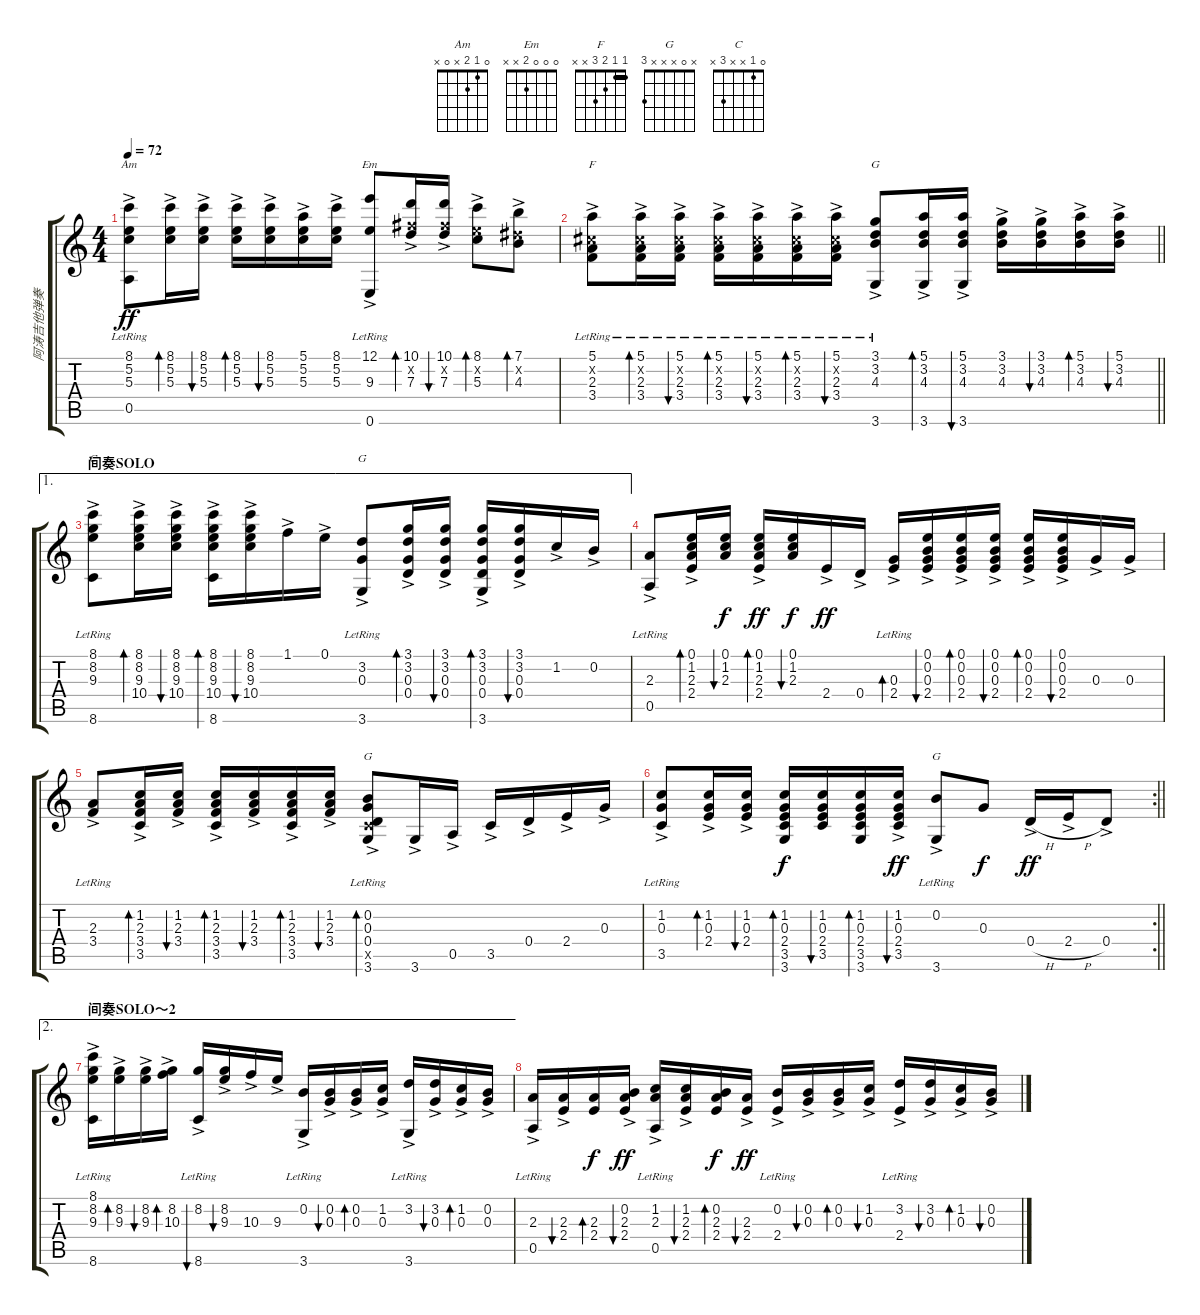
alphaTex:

\track ("阿涛吉他弹奏" "阿涛吉他弹奏") {instrument acousticguitarsteel}
\staff {score tabs}
\tuning (E4 B3 G3 D3 A2 E2) {hide}
\chord ("Am" 0 1 2 x 0 x)
\chord ("Em" 0 0 0 2 x x)
\chord ("F" 1 1 2 3 x x) {barre 1}
\chord ("G" 3 3 4 x x 3) {barre 3}
\chord ("C" 0 1 x x 3 x)
\chord ("G" x 3 0 x x 3)
\chord ("G" x 0 0 0 x 3)
\chord ("G" x 0 x x x 3)
\ts (4 4)
\tempo 72
\clef g2
\ks c
(8.1{ac} 5.2 5.3 0.5{ac lr}).8{ch "Am" dy ff} (8.1{ac} 5.2 5.3).16{bd 60} (8.1{ac} 5.2 5.3).16{bu 30} (8.1{ac} 5.2 5.3).16{bd 60} (8.1{ac} 5.2 5.3).16{bu 30} (5.1{ac} 5.2 5.3).16 (8.1{ac} 5.2 5.3).16 (12.1{ac} 9.3 0.6{ac lr}).8{ch "Em"} (10.1{ac} 7.2{x} 7.3).16{bd 60} (10.1{ac} 7.2{x} 7.3).16{bu 30} (8.1{ac} 5.2{x} 5.3).8{bd 60} (7.1{ac} 4.2{x} 4.3).8{bd 60} |
\barLineRight lightlight
(5.1{ac} 2.2{x} 2.3 3.4{ac lr}).8{ch "F"} (5.1{ac} 2.2{x} 2.3 3.4{ac lr}).16{bd 60} (5.1{ac} 2.2{x} 2.3 3.4{ac lr}).16{bu 30} (5.1{ac} 2.2{x} 2.3 3.4{ac lr}).16{bd 60} (5.1{ac} 2.2{x} 2.3 3.4{ac lr}).16{bu 30} (5.1{ac} 2.2{x} 2.3 3.4{ac lr}).16{bd 30} (5.1{ac} 2.2{x} 2.3 3.4{ac lr}).16{bu 30} (3.1{ac} 3.2 4.3 3.6{ac lr}).8{ch "G"} (5.1{ac} 3.2 4.3 3.6{ac}).16{bd 60} (5.1{ac} 3.2 4.3 3.6{ac}).16{bu 30} (3.1{ac} 3.2 4.3).16 (3.1{ac} 3.2 4.3).16{bu 30} (5.1{ac} 3.2 4.3).16{bd 30} (5.1{ac} 3.2 4.3).16{bu 30} |
\ae 1
\section ("" "间奏SOLO")
(8.1{ac} 8.2 9.3 8.6{ac lr}).8{ch "C"} (8.1{ac} 8.2 9.3 10.4).16{bd 60} (8.1{ac} 8.2 9.3 10.4).16{bu 30} (8.1{ac} 8.2 9.3 10.4 8.6{ac}).16{bd 30} (8.1{ac} 8.2 9.3 10.4).16{bu 30} 1.1{ac}.16 0.1{ac}.16 (3.2{ac lr} 0.3 3.6{ac}).8{ch "G"} (3.1 3.2{ac} 0.3 0.4).16{bd 60} (3.1 3.2{ac} 0.3 0.4).16{bu 30} (3.1 3.2{ac} 0.3 0.4 3.6).16{bd 30} (3.1 3.2{ac} 0.3 0.4).16{bu 30} 1.2{ac}.16 0.2{ac}.16 |
(2.3{ac lr} 0.5{ac lr}).8 (0.1 1.2 2.3{ac} 2.4).16{bd 60} (0.1 1.2 2.3).16{bu 30 dy f} (0.1 1.2 2.3{ac} 2.4).16{bd 30 dy ff} (0.1 1.2 2.3).16{bu 30 dy f} 2.4{ac}.16{dy ff} 0.4{ac}.16 (0.3 2.4{ac lr}).16{bd 30} (0.1 0.2 0.3 2.4{ac}).16{bu 30} (0.1 0.2 0.3 2.4{ac}).16{bd 30} (0.1 0.2 0.3 2.4{ac}).16{bu 30} (0.1 0.2 0.3 2.4{ac}).16{bd 30} (0.1 0.2 0.3 2.4{ac}).16{bu 30} 0.3{ac}.16 0.3{ac}.16 |
(2.3{ac lr} 3.4{ac lr}).8 (1.2 2.3{ac} 3.4 3.5).16{bd 30} (1.2 2.3{ac} 3.4).16{bu 30} (1.2 2.3{ac} 3.4 3.5).16{bd 30} (1.2 2.3{ac} 3.4).16{bu 30} (1.2 2.3{ac} 3.4 3.5).16{bd 30} (1.2 2.3{ac} 3.4).16{bu 30} (0.2 0.3 0.4 3.5{x} 3.6{ac lr}).8{bd 60 ch "G"} 3.6{ac}.16 0.5{ac}.16 3.5{ac}.16 0.4{ac}.16 2.4{ac}.16 0.3{ac}.16 |
\rc 2
\barLineRight lightlight
(1.2{ac lr} 0.3 3.5{lr}).8 (1.2{ac} 0.3 2.4).16{bd 60} (1.2{ac} 0.3 2.4).16{bu 30} (1.2 0.3 2.4 3.5 3.6).16{bd 30 dy f} (1.2 0.3 2.4 3.5).16{bu 30} (1.2 0.3 2.4 3.5 3.6).16{bd 30} (1.2 0.3 2.4 3.5{ac}).16{bu 30 dy ff} (0.2{ac lr} 3.6{ac lr}).8{ch "G"} 0.3.8{dy f} 0.4{h ac}.16{dy ff} 2.4{h ac}.16 0.4{ac}.8 |
\ae 2
\section ("" "间奏SOLO～2")
(8.1{ac} 8.2 9.3 8.6{ac lr}).16 (8.2 9.3{ac}).16{bd 60} (8.2 9.3{ac}).16{bu 30} (8.2 10.3{ac}).16{bd 30} (8.2{ac} 8.6{ac lr}).16{bu 30} (8.2{ac} 9.3).16{bu 30} 10.3{ac}.16 9.3{ac}.16 (0.2{ac} 3.6{ac lr}).16 (0.2{ac} 0.3).16{bu 30} (0.2{ac} 0.3).16{bd 30} (1.2{ac} 0.3).16 (3.2{ac} 3.6{ac lr}).16 (3.2{ac} 0.3).16{bu 30} (1.2{ac} 0.3).16{bd 30} (0.2{ac} 0.3).16 |
(2.3{ac} 0.5{ac lr}).16 (2.3{ac} 2.4).16{bu 30} (2.3 2.4).16{bd 30 dy f} (0.2{ac} 2.3 2.4).16{bu 30 dy ff} (1.2 2.3{ac} 0.5{ac lr}).16 (1.2 2.3{ac} 2.4).16{bu 30} (0.2 2.3 2.4).16{bd 30 dy f} (2.3{ac} 2.4).16{bu 30 dy ff} (0.2{ac} 2.4{ac lr}).16 (0.2{ac} 0.3).16{bu 30} (0.2{ac} 0.3).16{bd 30} (1.2{ac} 0.3).16{bu 30} (3.2{ac} 2.4{ac lr}).16 (3.2{ac} 0.3).16{bu 30} (1.2{ac} 0.3).16{bd 30} (0.2{ac} 0.3).16{bu 30}
